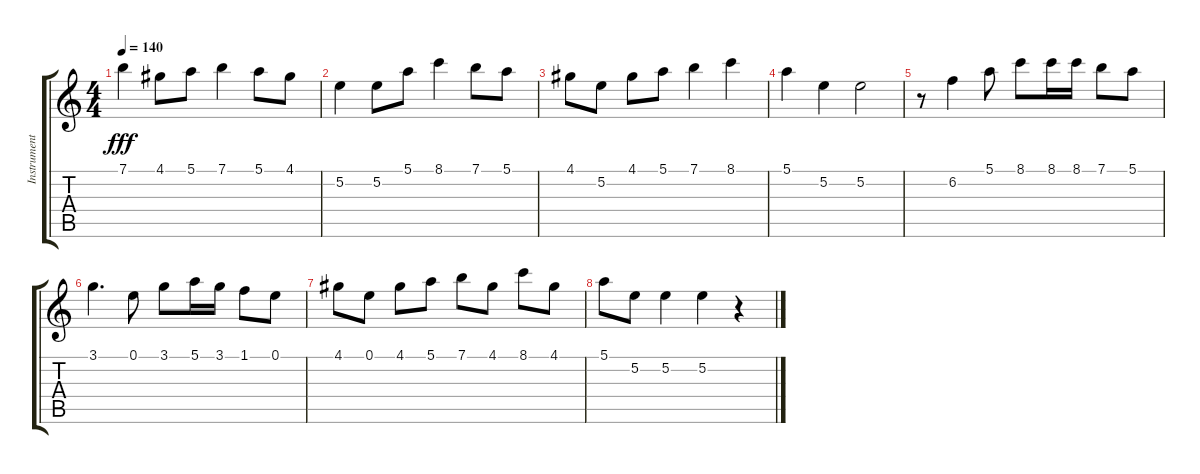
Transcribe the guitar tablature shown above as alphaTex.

\track ("Instrument2" "Instrument") {instrument acousticguitarsteel}
\staff {score tabs}
\tuning (E4 B3 G3 D3 A2 E2) {hide}
\ts (4 4)
\tempo 140
\clef g2
\ks c
7.1.4{dy fff} 4.1.8 5.1.8 7.1.4 5.1.8 4.1.8 |
5.2.4 5.2.8 5.1.8 8.1.4 7.1.8 5.1.8 |
4.1.8 5.2.8 4.1.8 5.1.8 7.1.4 8.1.4 |
5.1.4 5.2.4 5.2.2 |
r.8 6.2.4 5.1.8 8.1.8 8.1.16 8.1.16 7.1.8 5.1.8 |
3.1.4{d} 0.1.8 3.1.8 5.1.16 3.1.16 1.1.8 0.1.8 |
4.1.8 0.1.8 4.1.8 5.1.8 7.1.8 4.1.8 8.1.8 4.1.8 |
5.1.8 5.2.8 5.2.4 5.2.4 r.4
